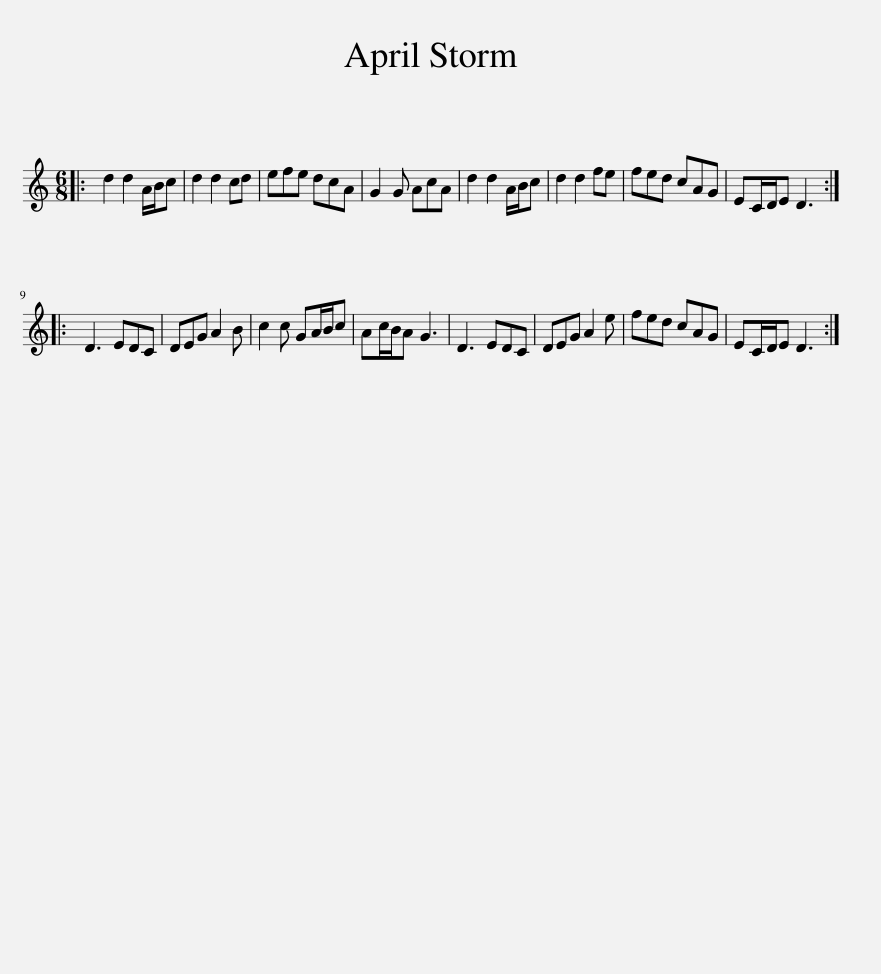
X:1
L:1/8
M:6/8
I:linebreak $
K:C
V:1 treble
V:1
|: d2 d2 A/B/c | d2 d2 cd | efe dcA | G2 G AcA | d2 d2 A/B/c | %5
 d2 d2 fe | fed cAG | EC/D/E D3 ::$ D3 EDC | DEG A2 B | %10
 c2 c GA/B/c | Ac/B/A G3 | D3 EDC | DEG A2 e | fed cAG | %15
 EC/D/E D3 :| %16
